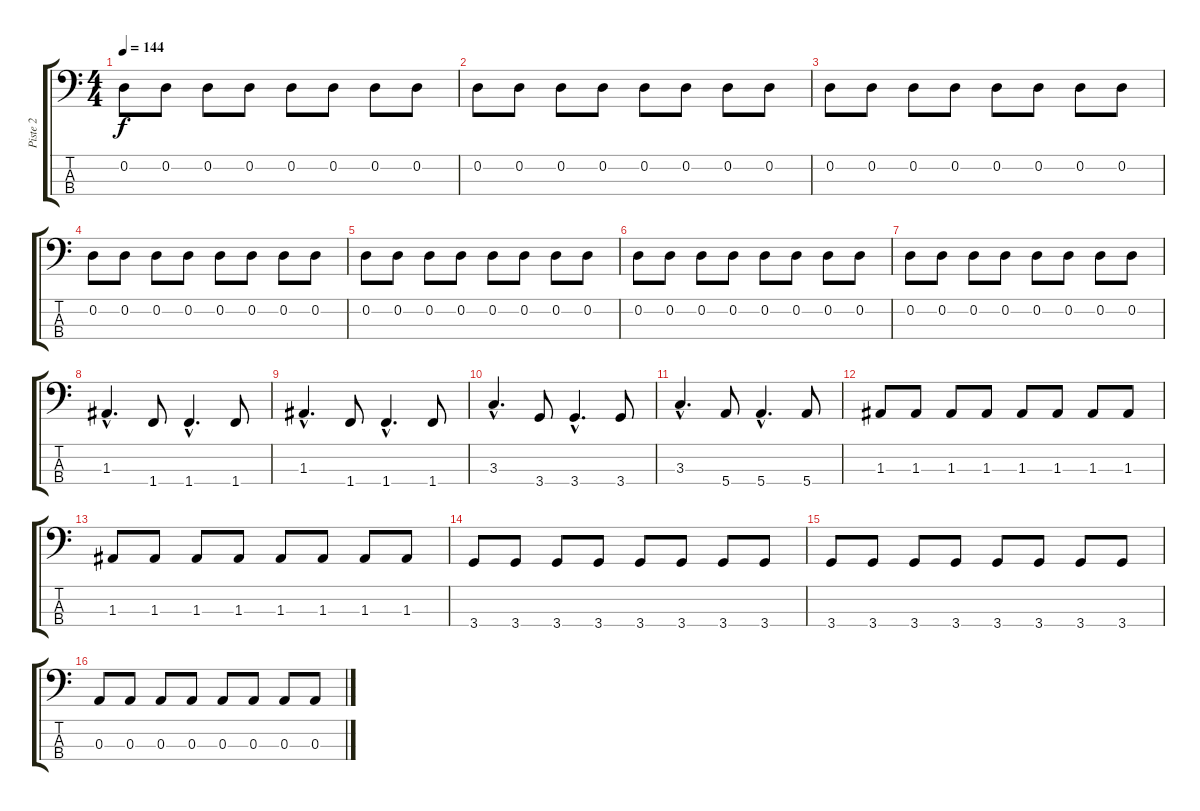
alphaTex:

\track ("Piste 2" "Piste 2") {instrument electricbasspick}
\staff {score tabs}
\tuning (G2 D2 A1 E1) {hide}
\ts (4 4)
\tempo 144
\clef f4
\ks c
0.2.8{dy f} 0.2.8 0.2.8 0.2.8 0.2.8 0.2.8 0.2.8 0.2.8 |
0.2.8 0.2.8 0.2.8 0.2.8 0.2.8 0.2.8 0.2.8 0.2.8 |
0.2.8 0.2.8 0.2.8 0.2.8 0.2.8 0.2.8 0.2.8 0.2.8 |
0.2.8 0.2.8 0.2.8 0.2.8 0.2.8 0.2.8 0.2.8 0.2.8 |
0.2.8 0.2.8 0.2.8 0.2.8 0.2.8 0.2.8 0.2.8 0.2.8 |
0.2.8 0.2.8 0.2.8 0.2.8 0.2.8 0.2.8 0.2.8 0.2.8 |
0.2.8 0.2.8 0.2.8 0.2.8 0.2.8 0.2.8 0.2.8 0.2.8 |
1.3{hac}.4{d} 1.4.8 1.4{hac}.4{d} 1.4.8 |
1.3{hac}.4{d} 1.4.8 1.4{hac}.4{d} 1.4.8 |
3.3{hac}.4{d} 3.4.8 3.4{hac}.4{d} 3.4.8 |
3.3{hac}.4{d} 5.4.8 5.4{hac}.4{d} 5.4.8 |
1.3.8 1.3.8 1.3.8 1.3.8 1.3.8 1.3.8 1.3.8 1.3.8 |
1.3.8 1.3.8 1.3.8 1.3.8 1.3.8 1.3.8 1.3.8 1.3.8 |
3.4.8 3.4.8 3.4.8 3.4.8 3.4.8 3.4.8 3.4.8 3.4.8 |
3.4.8 3.4.8 3.4.8 3.4.8 3.4.8 3.4.8 3.4.8 3.4.8 |
0.3.8 0.3.8 0.3.8 0.3.8 0.3.8 0.3.8 0.3.8 0.3.8
